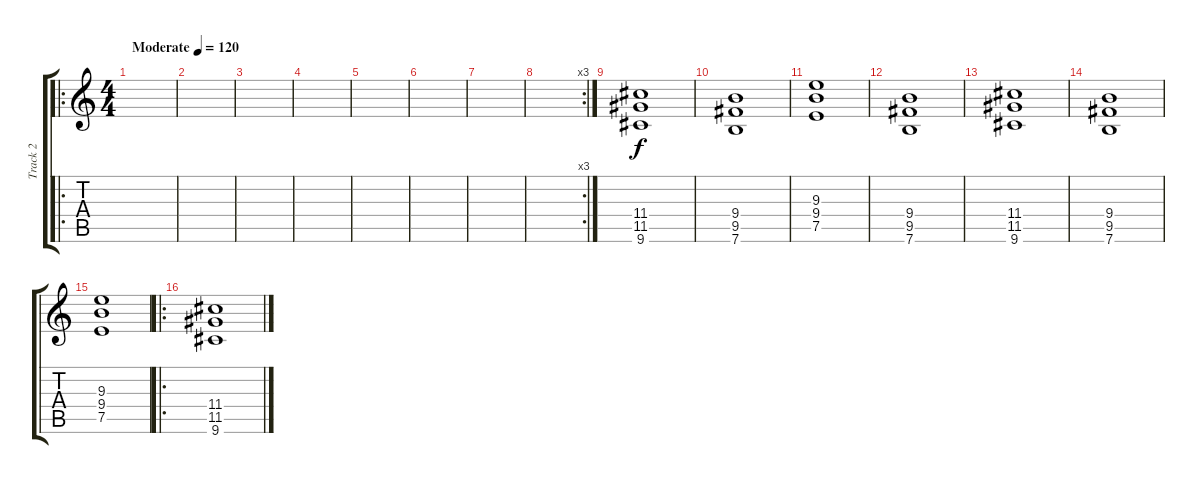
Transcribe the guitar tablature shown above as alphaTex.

\track ("Track 2" "Track 2") {instrument acousticguitarsteel}
\staff {score tabs}
\tuning (E4 B3 G3 D3 A2 E2) {hide}
\ro
\ts (4 4)
\tempo (120 "Moderate")
\clef g2
\ks c
|
|
|
|
|
|
|
\rc 3
|
(11.4 11.5 9.6).1 |
(9.4 9.5 7.6).1 |
(9.3 9.4 7.5).1 |
(9.4 9.5 7.6).1 |
(11.4 11.5 9.6).1 |
(9.4 9.5 7.6).1 |
(9.3 9.4 7.5).1 |
\ro
(11.4 11.5 9.6).1
